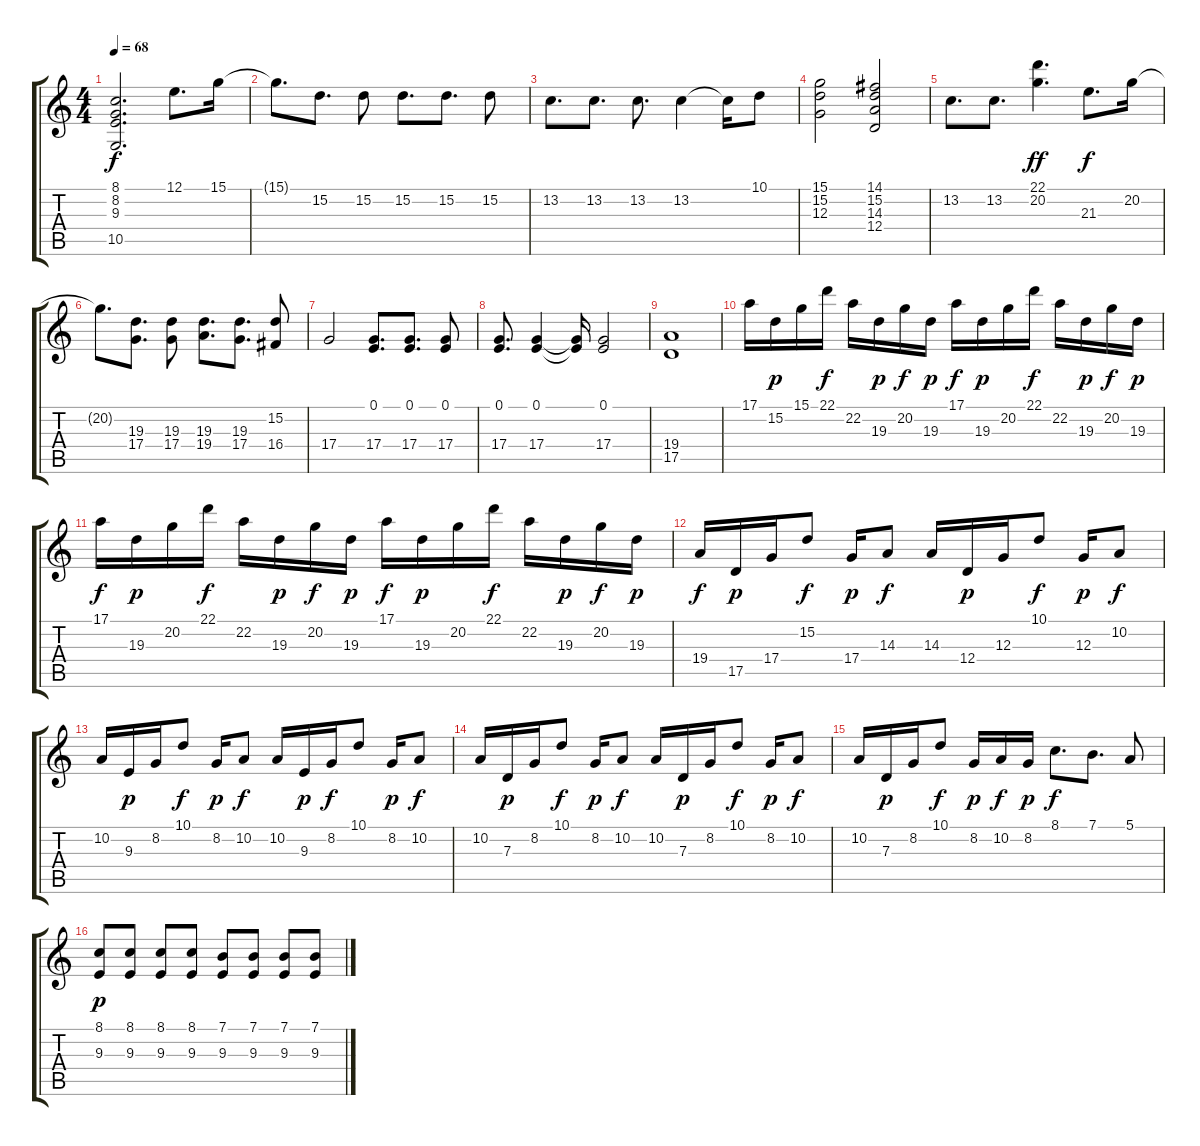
\track "" {instrument brightacousticpiano}
\staff {score tabs}
\tuning (E4 B3 G3 D3 A2 E2) {hide}
\ts (4 4)
\tempo 68
\clef g2
\ks c
(8.1 8.2 9.3 10.5).2{d dy f} 12.1.8{d} 15.1.16 |
15.1{t}.8{d} 15.2.8{d} 15.2.8 15.2.8{d} 15.2.8{d} 15.2.8 |
13.2.8{d} 13.2.8{d} 13.2.8{d} 13.2.4 13.2{t}.16 10.1.8 |
(15.1 15.2 12.3).2 (14.1 15.2 14.3 12.4).2 |
13.2.8{d} 13.2.8{d} (22.1 20.2).4{d dy ff} 21.3.8{d dy f} 20.2.16 |
20.2{t}.8{d} (19.3 17.4).8{d} (19.3 17.4).8 (19.3 19.4).8{d} (19.3 17.4).8{d} (15.2 16.4).8 |
17.4.2 (0.1 17.4).8{d} (0.1 17.4).8{d} (0.1 17.4).8 |
(0.1 17.4).8{d} (0.1 17.4).4 (0.1{t} 17.4{t}).16 (0.1 17.4).2 |
(19.4 17.5).1 |
17.1.16 15.2.16{dy p} 15.1.16 22.1.16{dy f} 22.2.16 19.3.16{dy p} 20.2.16{dy f} 19.3.16{dy p} 17.1.16{dy f} 19.3.16{dy p} 20.2.16 22.1.16{dy f} 22.2.16 19.3.16{dy p} 20.2.16{dy f} 19.3.16{dy p} |
17.1.16{dy f} 19.3.16{dy p} 20.2.16 22.1.16{dy f} 22.2.16 19.3.16{dy p} 20.2.16{dy f} 19.3.16{dy p} 17.1.16{dy f} 19.3.16{dy p} 20.2.16 22.1.16{dy f} 22.2.16 19.3.16{dy p} 20.2.16{dy f} 19.3.16{dy p} |
19.4.16{dy f} 17.5.16{dy p} 17.4.16 15.2.8{dy f} 17.4.16{dy p} 14.3.8{dy f} 14.3.16 12.4.16{dy p} 12.3.16 10.1.8{dy f} 12.3.16{dy p} 10.2.8{dy f} |
10.2.16 9.3.16{dy p} 8.2.16 10.1.8{dy f} 8.2.16{dy p} 10.2.8{dy f} 10.2.16 9.3.16{dy p} 8.2.16{dy f} 10.1.8 8.2.16{dy p} 10.2.8{dy f} |
10.2.16 7.3.16{dy p} 8.2.16 10.1.8{dy f} 8.2.16{dy p} 10.2.8{dy f} 10.2.16 7.3.16{dy p} 8.2.16 10.1.8{dy f} 8.2.16{dy p} 10.2.8{dy f} |
10.2.16 7.3.16{dy p} 8.2.16 10.1.8{dy f} 8.2.16{dy p} 10.2.16{dy f} 8.2.16{dy p} 8.1.8{d dy f} 7.1.8{d} 5.1.8 |
(8.1 9.3).8{dy p} (8.1 9.3).8 (8.1 9.3).8 (8.1 9.3).8 (7.1 9.3).8 (7.1 9.3).8 (7.1 9.3).8 (7.1 9.3).8
